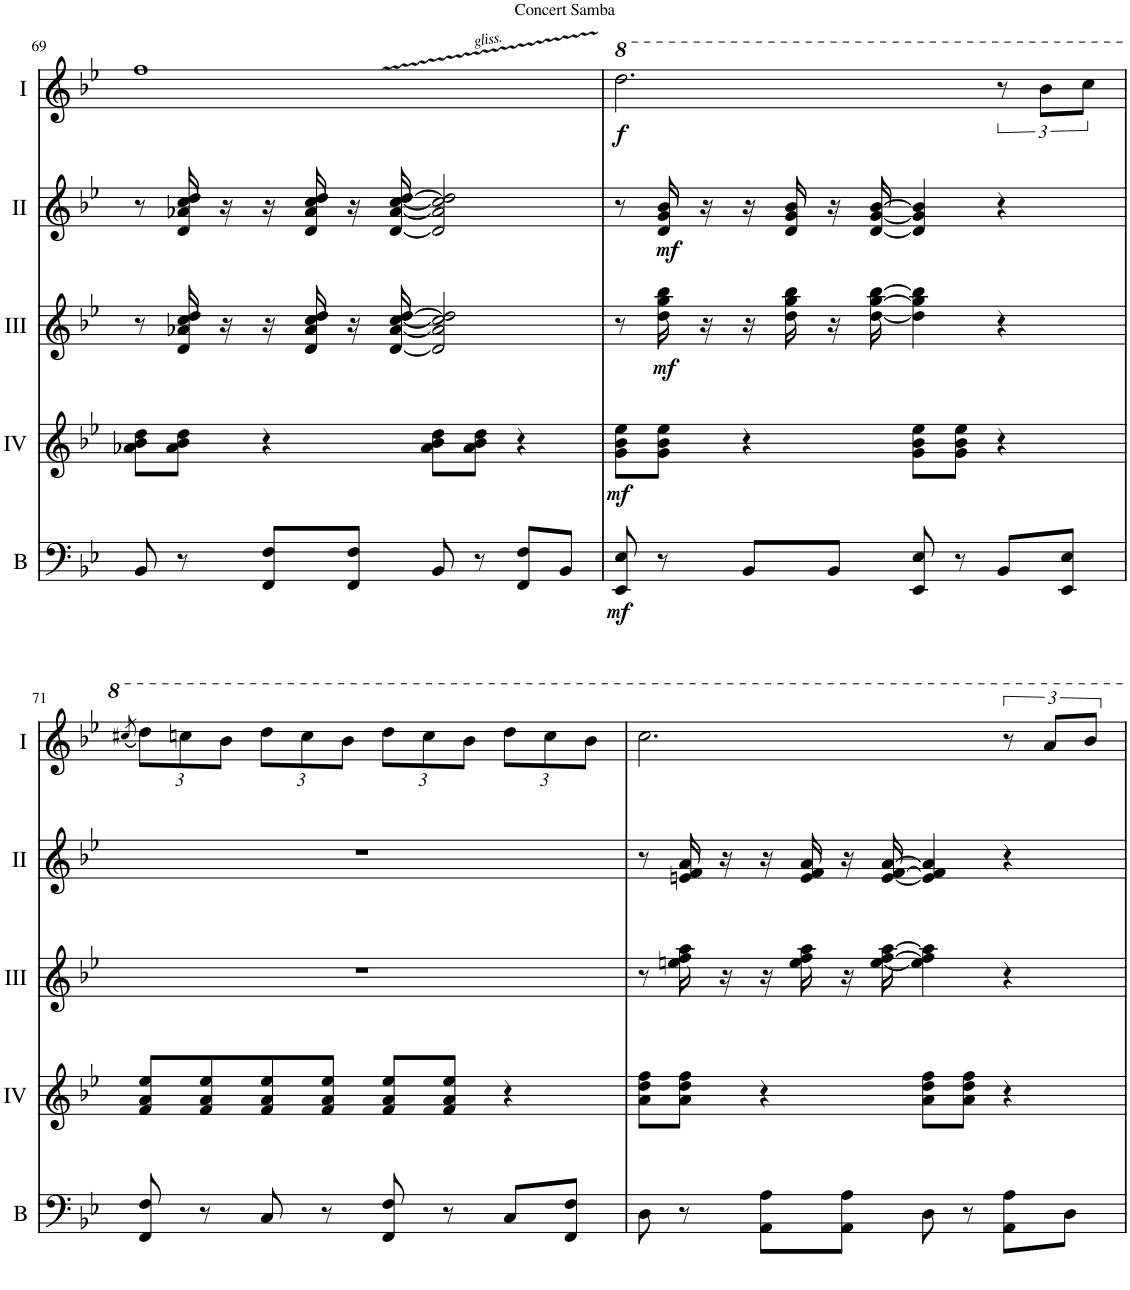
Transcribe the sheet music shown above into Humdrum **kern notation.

**kern	**dynam	**kern	**dynam	**kern	**dynam	**kern	**dynam	**kern	**dynam
*part5	*part5	*part4	*part4	*part3	*part3	*part2	*part2	*part1	*part1
*staff5	*staff5	*staff4	*staff4	*staff3	*staff3	*staff2	*staff2	*staff1	*staff1
*I"Bass	*	*I"Acc. 4	*	*I"Acc. 3	*	*I"Acc. 2	*	*I"Acc. 1	*
*I'B	*	*	*	*	*	*	*	*	*
!!LO:PB:g=z
*clefF4	*	*clefG2	*	*clefG2	*	*clefG2	*	*clefG2	*
*Trd7c12	*	*Trd7c12	*	*Trd7c12	*	*Trd7c12	*	*Trd7c12	*
*k[b-e-]	*	*k[b-e-]	*	*k[b-e-]	*	*k[b-e-]	*	*k[b-e-]	*
*M4/4	*	*M4/4	*	*M4/4	*	*M4/4	*	*M4/4	*
*met(c)	*	*met(c)	*	*met(c)	*	*met(c)	*	*met(c)	*
=69	=69	=69	=69	=69	=69	=69	=69	=69	=69
8BB-/	.	8a-X\ 8b-\ 8dd\L	.	8r	.	8r	.	1ff	.
8r	.	8a-\ 8b-\ 8dd\J	.	16d/ 16a-X/ 16cc/ 16dd/	.	16dd/ 16aa-X/ 16ccc/ 16ddd/	.	.	.
.	.	.	.	16r	.	16r	.	.	.
8FF/ 8F/L	.	4r	.	16r	.	16r	.	.	.
.	.	.	.	16d/ 16a-/ 16cc/ 16dd/	.	16dd/ 16aa-/ 16ccc/ 16ddd/	.	.	.
8FF/ 8F/J	.	.	.	16r	.	16r	.	.	.
.	.	.	.	[16d/ [16a-/ [16cc/ [16dd/	.	[16dd/ [16aa-/ [16ccc/ [16ddd/	.	.	.
8BB-/	.	8a-\ 8b-\ 8dd\L	.	2d/] 2a-/] 2cc/] 2dd/]	.	2dd/] 2aa-/] 2ccc/] 2ddd/]	.	.	.
8r	.	8a-\ 8b-\ 8dd\J	.	.	.	.	.	.	.
8FF/ 8F/L	.	4r	.	.	.	.	.	.	.
8BB-/J	.	.	.	.	.	.	.	.	.
=70	=70	=70	=70	=70	=70	=70	=70	=70	=70
!	!LO:DY:b	!	!LO:DY:b	!	!	!	!	!	!LO:DY:b
8EE-/ 8E-/	mf	8g\ 8b-\ 8ee-\L	mf	8r	.	8r	.	2.ddd\	f
!	!	!	!	!	!LO:DY:b	!	!LO:DY:b	!	!
8r	.	8g\ 8b-\ 8ee-\J	.	16dd\ 16gg\ 16bb-\	mf	16dd/ 16gg/ 16bb-/	mf	.	.
.	.	.	.	16r	.	16r	.	.	.
8BB-/L	.	4r	.	16r	.	16r	.	.	.
.	.	.	.	16dd\ 16gg\ 16bb-\	.	16dd/ 16gg/ 16bb-/	.	.	.
8BB-/J	.	.	.	16r	.	16r	.	.	.
.	.	.	.	[16dd\ [16gg\ [16bb-\	.	[16dd/ [16gg/ [16bb-/	.	.	.
8EE-/ 8E-/	.	8g\ 8b-\ 8ee-\L	.	4dd\] 4gg\] 4bb-\]	.	4dd/] 4gg/] 4bb-/]	.	.	.
8r	.	8g\ 8b-\ 8ee-\J	.	.	.	.	.	.	.
8BB-/L	.	4r	.	4r	.	4r	.	12r	.
.	.	.	.	.	.	.	.	12bb-\L	.
8EE-/ 8E-/J	.	.	.	.	.	.	.	.	.
.	.	.	.	.	.	.	.	12ccc\J	.
!!LO:LB:g=z
=71	=71	=71	=71	=71	=71	=71	=71	=71	=71
.	.	.	.	.	.	.	.	(8qccc#X/	.
*	*	*	*	*	*	*	*	*Xbrackettup	*
8FF/ 8F/	.	8f/ 8a/ 8ee-/L	.	1r	.	1r	.	12ddd\L)	.
.	.	.	.	.	.	.	.	12cccn\	.
8r	.	8f/ 8a/ 8ee-/	.	.	.	.	.	.	.
.	.	.	.	.	.	.	.	12bb-\J	.
8C/	.	8f/ 8a/ 8ee-/	.	.	.	.	.	12ddd\L	.
.	.	.	.	.	.	.	.	12ccc\	.
8r	.	8f/ 8a/ 8ee-/J	.	.	.	.	.	.	.
.	.	.	.	.	.	.	.	12bb-\J	.
8FF/ 8F/	.	8f/ 8a/ 8ee-/L	.	.	.	.	.	12ddd\L	.
.	.	.	.	.	.	.	.	12ccc\	.
8r	.	8f/ 8a/ 8ee-/J	.	.	.	.	.	.	.
.	.	.	.	.	.	.	.	12bb-\J	.
8C/L	.	4r	.	.	.	.	.	12ddd\L	.
.	.	.	.	.	.	.	.	12ccc\	.
8FF/ 8F/J	.	.	.	.	.	.	.	.	.
.	.	.	.	.	.	.	.	12bb-\J	.
=72	=72	=72	=72	=72	=72	=72	=72	=72	=72
8D\	.	8a\ 8dd\ 8ff\L	.	8r	.	8r	.	2.ccc\	.
8r	.	8a\ 8dd\ 8ff\J	.	16een\ 16ff\ 16aa\	.	16een/ 16ff/ 16aa/	.	.	.
.	.	.	.	16r	.	16r	.	.	.
8AA\ 8A\L	.	4r	.	16r	.	16r	.	.	.
.	.	.	.	16ee\ 16ff\ 16aa\	.	16ee/ 16ff/ 16aa/	.	.	.
8AA\ 8A\J	.	.	.	16r	.	16r	.	.	.
.	.	.	.	[16ee\ [16ff\ [16aa\	.	[16ee/ [16ff/ [16aa/	.	.	.
8D\	.	8a\ 8dd\ 8ff\L	.	4ee\] 4ff\] 4aa\]	.	4ee/] 4ff/] 4aa/]	.	.	.
8r	.	8a\ 8dd\ 8ff\J	.	.	.	.	.	.	.
*	*	*	*	*	*	*	*	*brackettup	*
8AA\ 8A\L	.	4r	.	4r	.	4r	.	12r	.
.	.	.	.	.	.	.	.	12aa/L	.
8D\J	.	.	.	.	.	.	.	.	.
.	.	.	.	.	.	.	.	12bb-/J	.
=	=	=	=	=	=	=	=	=	=
*-	*-	*-	*-	*-	*-	*-	*-	*-	*-
